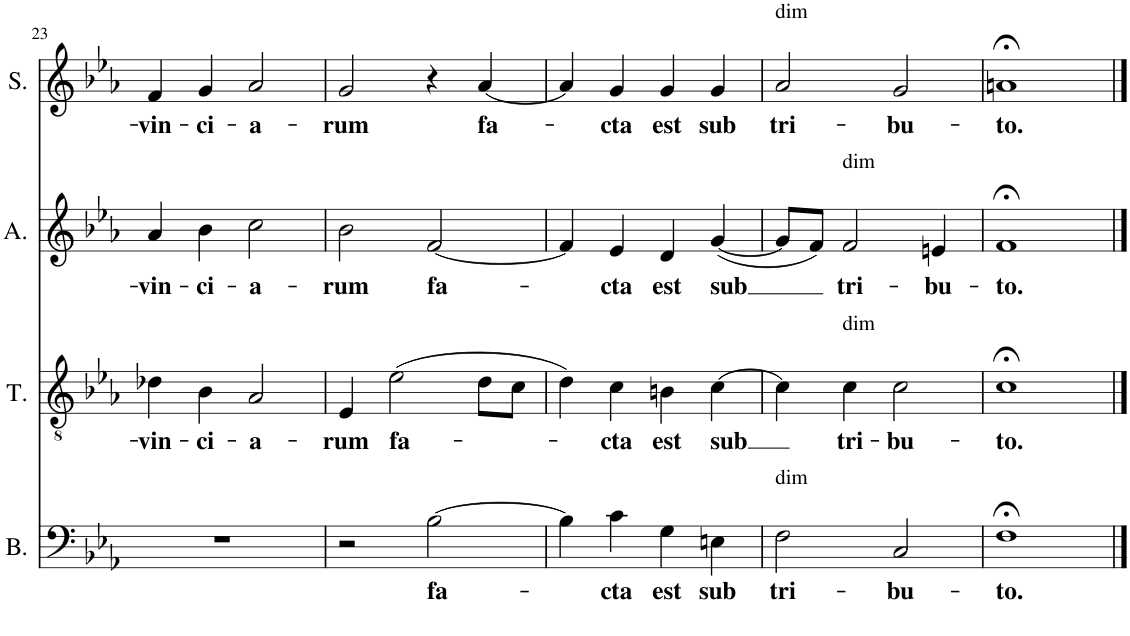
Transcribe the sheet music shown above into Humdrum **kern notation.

**kern	**text	**kern	**text	**kern	**text	**kern	**text
*part4	*part4	*part3	*part3	*part2	*part2	*part1	*part1
*staff4	*staff4	*staff3	*staff3	*staff2	*staff2	*staff1	*staff1
*I"Bass	*	*I"Ténor	*	*I"Alto	*	*I"Soprano	*
*I'B.	*	*I'T.	*	*I'A.	*	*I'S.	*
!!LO:PB:g=z
*clefF4	*	*clefGv2	*	*clefG2	*	*clefG2	*
*k[b-e-a-]	*	*k[b-e-a-]	*	*k[b-e-a-]	*	*k[b-e-a-]	*
*M2/2	*	*M2/2	*	*M2/2	*	*M2/2	*
*met(c|)	*	*met(c|)	*	*met(c|)	*	*met(c|)	*
=23	=23	=23	=23	=23	=23	=23	=23
!	!	!	!LO:LY:b	!	!LO:LY:b	!	!LO:LY:b
1r	.	4d-X\	-vin-	4a-/	-vin-	4f/	-vin-
!	!	!	!LO:LY:b	!	!LO:LY:b	!	!LO:LY:b
.	.	4B-\	-ci-	4b-\	-ci-	4g/	-ci-
!	!	!	!LO:LY:b	!	!LO:LY:b	!	!LO:LY:b
.	.	2A-/	-a-	2cc\	-a-	2a-/	-a-
=24	=24	=24	=24	=24	=24	=24	=24
!	!	!	!LO:LY:b	!	!LO:LY:b	!	!LO:LY:b
2r	.	4E-/	-rum	2b-\	-rum	2g/	-rum
!	!	!	!LO:LY:b	!	!	!	!
.	.	(2e-\	fa-	.	.	.	.
!	!LO:LY:b	!	!	!	!LO:LY:b	!	!
[2B-\	fa-	.	.	[2f/	fa-	4r	.
!	!	!	!	!	!	!	!LO:LY:b
.	.	8d\L	.	.	.	[4a-/	fa-
.	.	8c\J	.	.	.	.	.
=25	=25	=25	=25	=25	=25	=25	=25
4B-\]	.	4d\)	.	4f/]	.	4a-/]	.
!	!LO:LY:b	!	!LO:LY:b	!	!LO:LY:b	!	!LO:LY:b
4c\	-cta	4c\	-cta	4e-/	-cta	4g/	-cta
!	!LO:LY:b	!	!LO:LY:b	!	!LO:LY:b	!	!LO:LY:b
4G\	est	4Bn\	est	4d/	est	4g/	est
!	!LO:LY:b	!	!LO:LY:b	!	!LO:LY:b	!	!LO:LY:b
4En\	sub	[4c\	sub	([4g/	-sub	4g/	sub
=26	=26	=26	=26	=26	=26	=26	=26
!	!	!	!	!	!	!LO:TX:a:t=dim	!
!LO:TX:a:t=dim	!	!	!	!	!	!	!
!	!LO:LY:b	!	!	!	!	!	!LO:LY:b
2F\	tri-	4c\]	.	8g/L]	.	2a-/	tri-
.	.	.	.	8f/J)	.	.	.
!	!	!	!	!LO:TX:a:t=dim	!	!	!
!	!	!LO:TX:a:t=dim	!	!	!	!	!
!	!	!	!LO:LY:b	!	!LO:LY:b	!	!
.	.	4c\	tri-	2f/	tri-	.	.
!	!LO:LY:b	!	!LO:LY:b	!	!	!	!LO:LY:b
2C/	-bu-	2c\	-bu-	.	.	2g/	-bu-
!	!	!	!	!	!LO:LY:b	!	!
.	.	.	.	4en/	-bu-	.	.
=27	=27	=27	=27	=27	=27	=27	=27
!	!LO:LY:b	!	!LO:LY:b	!	!LO:LY:b	!	!LO:LY:b
1F;<	-to.	1c;<	-to.	1f;<	-to.	1an;<	-to.
==	==	==	==	==	==	==	==
*-	*-	*-	*-	*-	*-	*-	*-
